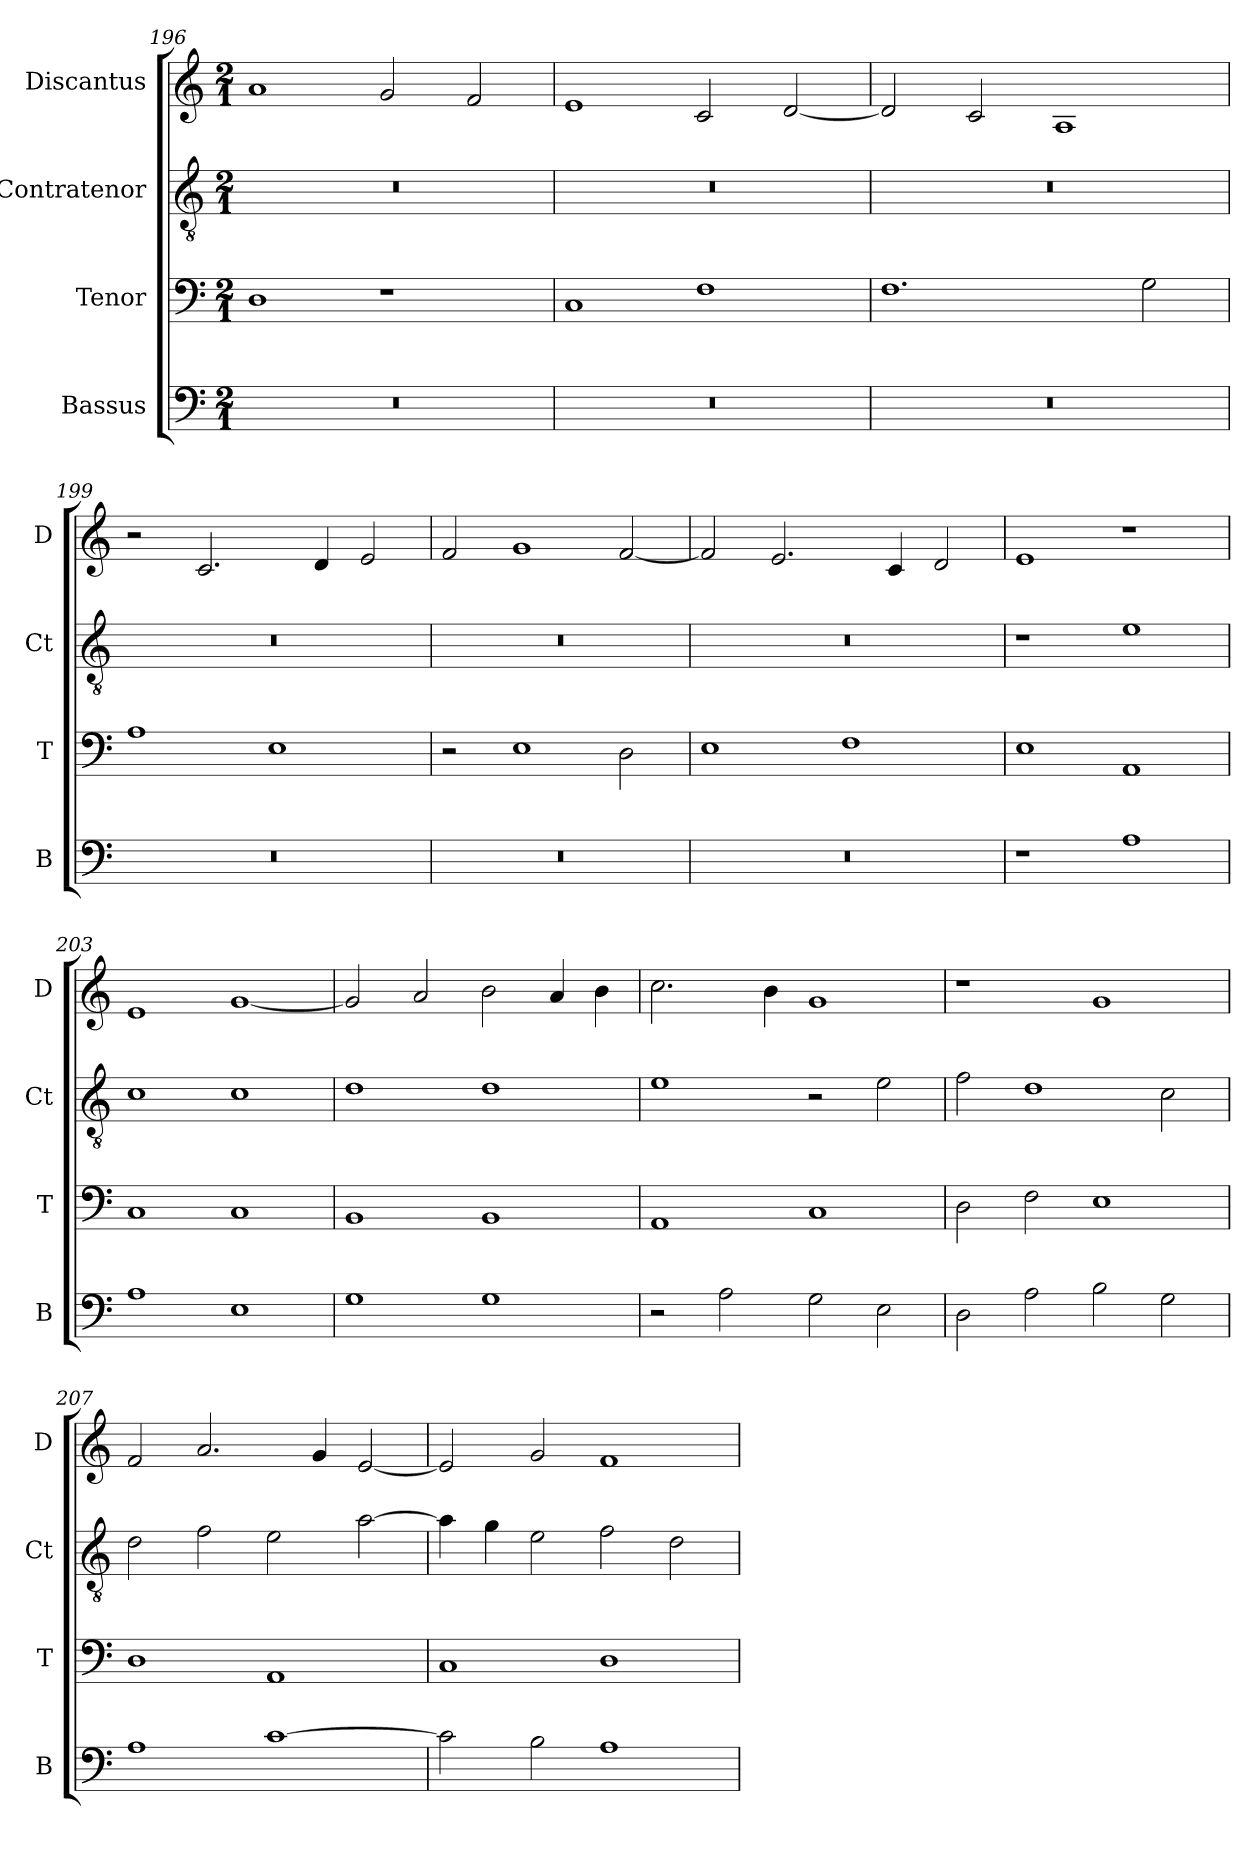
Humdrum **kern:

**kern	**kern	**kern	**kern
*part4	*part3	*part2	*part1
*staff4	*staff3	*staff2	*staff1
*I"Bassus	*I"Tenor	*I"Contratenor	*I"Discantus
*I'B	*I'T	*I'Ct	*I'D
*clefF4	*clefF4	*clefGv2	*clefG2
*k[]	*k[]	*k[]	*k[]
*M2/1	*M2/1	*M2/1	*M2/1
=196	=196	=196	=196
0r	1D	0r	1a
.	1r	.	2g/
.	.	.	2f/
=197	=197	=197	=197
0r	1C	0r	1e
.	1F	.	2c/
.	.	.	[2d/
=198	=198	=198	=198
0r	1.F	0r	2d/]
.	.	.	2c/
.	.	.	1A
.	2G\	.	.
=199	=199	=199	=199
0r	1A	0r	2r
.	.	.	2.c/
.	1E	.	.
.	.	.	4d/
.	.	.	2e/
=200	=200	=200	=200
0r	2r	0r	2f/
.	1E	.	1g
.	2D\	.	[2f/
=201	=201	=201	=201
0r	1E	0r	2f/]
.	.	.	2.e/
.	1F	.	.
.	.	.	4c/
.	.	.	2d/
=202	=202	=202	=202
1r	1E	1r	1e
1A	1AA	1e	1r
=203	=203	=203	=203
1A	1C	1c	1e
1E	1C	1c	[1g
=204	=204	=204	=204
1G	1BB	1d	2g/]
.	.	.	2a/
1G	1BB	1d	2b\
.	.	.	4a/
.	.	.	4b\
=205	=205	=205	=205
2r	1AA	1e	2.cc\
2A\	.	.	.
.	.	.	4b\
2G\	1C	2r	1g
2E\	.	2e\	.
=206	=206	=206	=206
2D\	2D\	2f\	1r
2A\	2F\	1d	.
2B\	1E	.	1g
2G\	.	2c\	.
=207	=207	=207	=207
1A	1D	2d\	2f/
.	.	2f\	2.a/
[1c	1AA	2e\	.
.	.	.	4g/
.	.	[2a\	[2e/
=208	=208	=208	=208
2c\]	1C	4a\]	2e/]
.	.	4g\	.
2B\	.	2e\	2g/
1A	1D	2f\	1f
.	.	2d\	.
=	=	=	=
*-	*-	*-	*-
